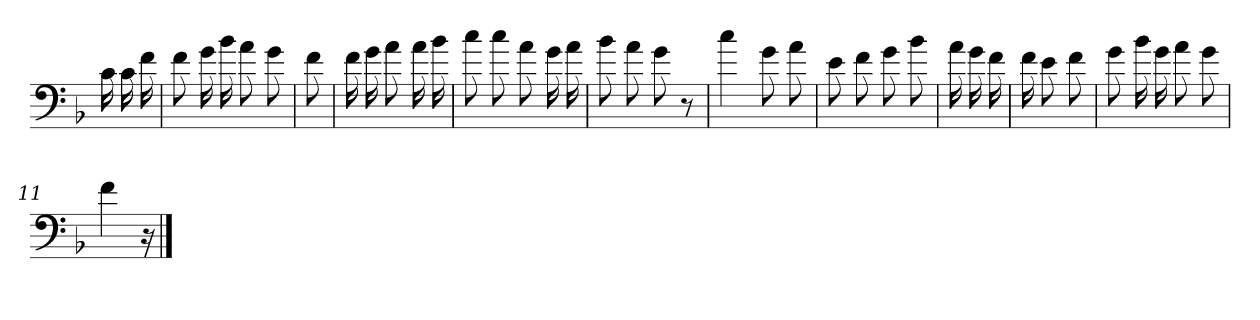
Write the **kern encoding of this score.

**kern
*part1
*staff1
*clefF4
*k[b-]
*F:
=
16c
16c
16f
=1
8f
16g
16b-
8a
8g
=2
8f
=3
16f
16g
8a
16a
16b-
=4
8cc
8cc
8a
16g
16a
=5
8b-
8a
8g
8r
=6
4cc
8g
8a
=7
8e
8f
8g
8b-
=8
16a
16g
16f
=9
16f
8e
8f
=10
8g
16b-
16g
8a
8g
=11
4f
16r
==
*-
